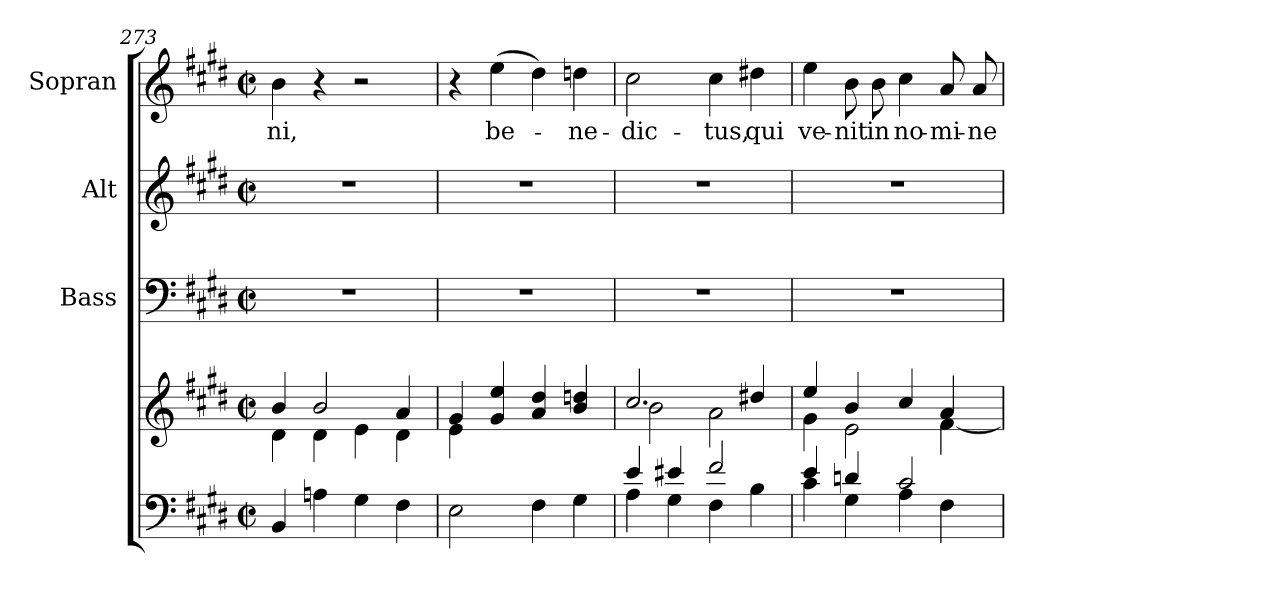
**kern	**kern	**kern	**kern	**kern	**text
*part4	*part4	*part3	*part2	*part1	*part1
*staff5	*staff4	*staff3	*staff2	*staff1	*staff1
*	*	*I"Bass	*I"Alt	*I"Sopran	*
*	*	*I'B.	*I'A.	*I'S.	*
*clefF4	*clefG2	*clefF4	*clefG2	*clefG2	*
*k[f#c#g#d#]	*k[f#c#g#d#]	*k[f#c#g#d#]	*k[f#c#g#d#]	*k[f#c#g#d#]	*
*E:	*E:	*E:	*E:	*E:	*
*M2/2	*M2/2	*M2/2	*M2/2	*M2/2	*
*met(c|)	*met(c|)	*met(c|)	*met(c|)	*met(c|)	*
=273	=273	=273	=273	=273	=273
*	*^	*	*	*	*
!	!	!	!	!	!	!LO:LY:b
4BB/	4b/	4d#\	1r	1r	4b\	-ni,
4An\	2b/	4d#\	.	.	4r	.
4G#\	.	4e\	.	.	2r	.
4F#\	4a/	4d#\	.	.	.	.
=274	=274	=274	=274	=274	=274	=274
2E\	4g#/	4e\	1r	1r	4r	.
!	!	!	!	!	!	!LO:LY:b
.	4g#/ 4ee/	2.ryy	.	.	(>4ee\	be-
4F#\	4a/ 4dd#/	.	.	.	4dd#\)	.
!	!	!	!	!	!	!LO:LY:b
4G#\	4b/ 4ddn/	.	.	.	4ddn\	-ne-
=275	=275	=275	=275	=275	=275	=275
*^	*	*	*	*	*	*
!	!	!	!	!	!	!	!LO:LY:b
4e/	4A\	2.cc#/	2b\	1r	1r	2cc#\	-dic-
4e#X/	4G#\	.	.	.	.	.	.
!	!	!	!	!	!	!	!LO:LY:b
2f#/	4F#\	.	2a\	.	.	4cc#\	-tus,
!	!	!	!	!	!	!	!LO:LY:b
.	4B\	4dd#X/	.	.	.	4dd#X\	qui
!!LO:LB:g=z
=276	=276	=276	=276	=276	=276	=276	=276
!	!	!	!	!	!	!	!LO:LY:b
4e/	4c#\	4ee/	4g#\	1r	1r	4ee\	ve-
!	!	!	!	!	!	!	!LO:LY:b
4dn/	4G#\	4b/	2e\	.	.	8b\	-nit
!	!	!	!	!	!	!	!LO:LY:b
.	.	.	.	.	.	8b\	in
!	!	!	!	!	!	!	!LO:LY:b
2c#/	4A\	4cc#/	.	.	.	4cc#\	no-
!	!	!	!	!	!	!	!LO:LY:b
.	4F#\	4a/	[<4f#\	.	.	8a/	-mi-
!	!	!	!	!	!	!	!LO:LY:b
.	.	.	.	.	.	8a/	-ne
*v	*v	*	*	*	*	*	*
*	*v	*v	*	*	*	*
=	=	=	=	=	=
*-	*-	*-	*-	*-	*-
